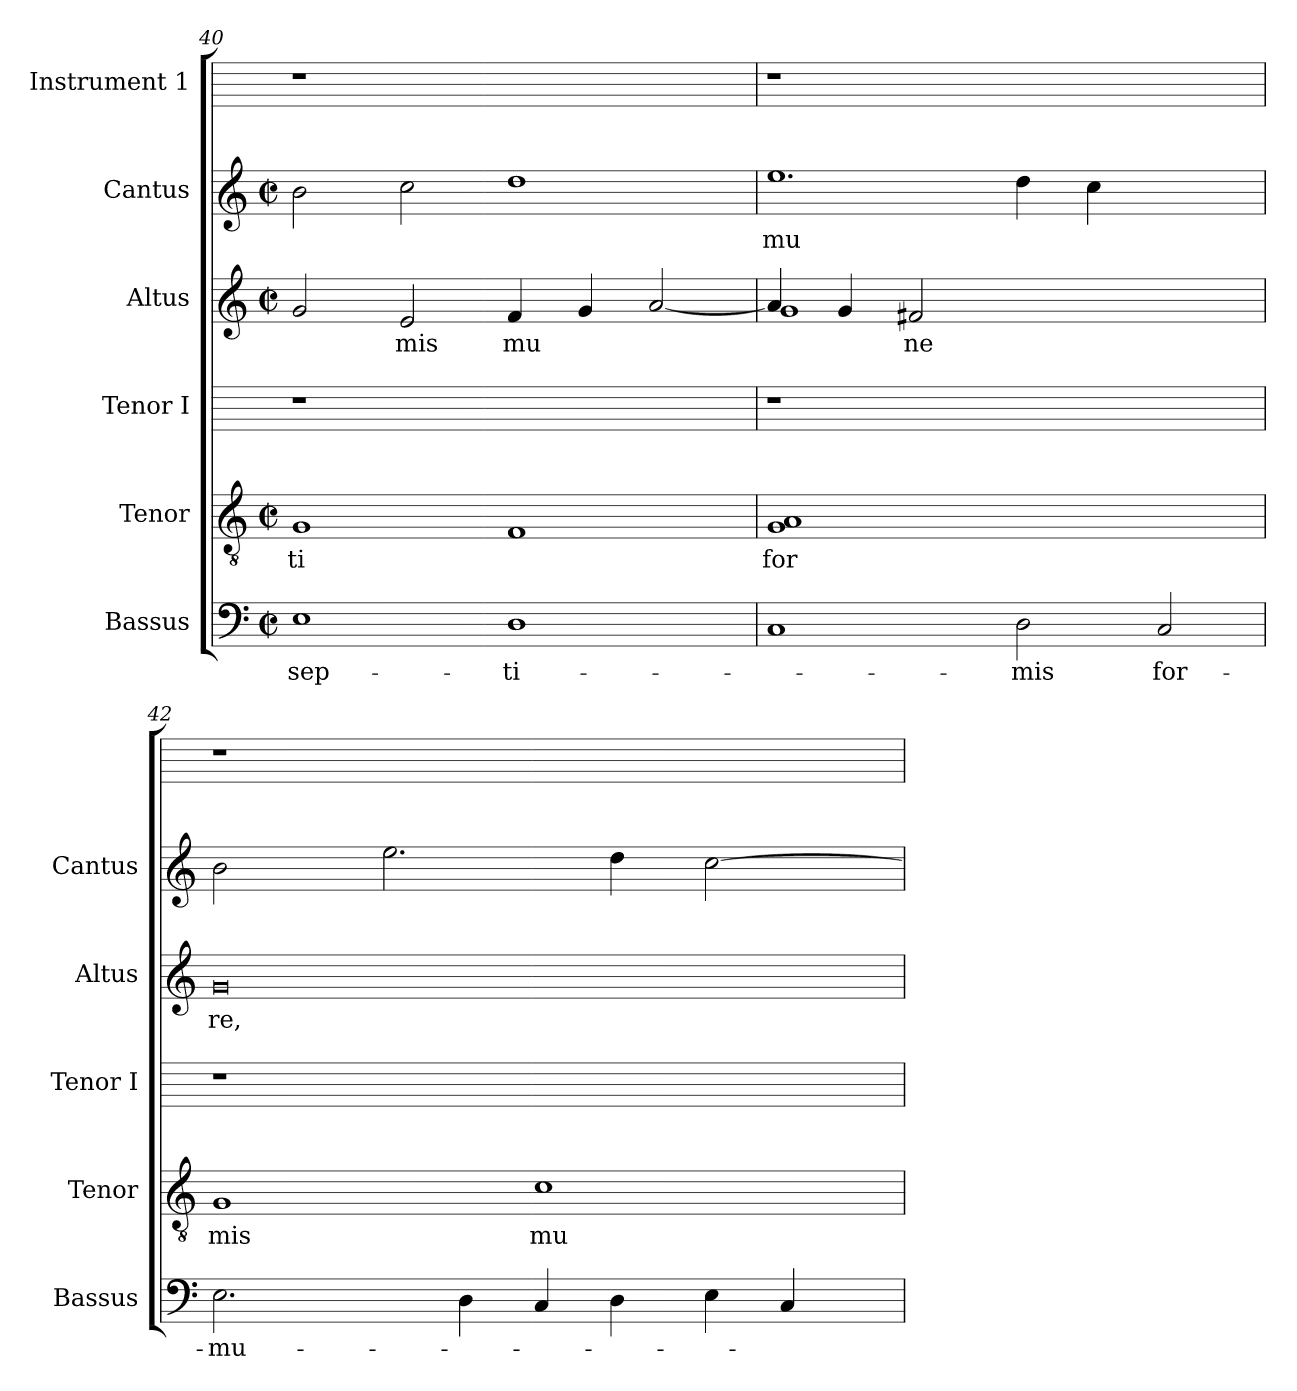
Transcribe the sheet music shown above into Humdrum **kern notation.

**kern	**text	**kern	**text	**kern	**kern	**text	**kern	**text	**kern
*part6	*part6	*part5	*part5	*part4	*part3	*part3	*part2	*part2	*part1
*staff6	*staff6	*staff5	*staff5	*staff4	*staff3	*staff3	*staff2	*staff2	*staff1
*I"Bassus	*	*I"Tenor	*	*I"Tenor I	*I"Altus	*	*I"Cantus	*	*I"Instrument 1
*I'Bassus	*	*I'Tenor	*	*I'Tenor I	*I'Altus	*	*I'Cantus	*	*
*clefF4	*	*clefGv2	*	*	*clefG2	*	*clefG2	*	*
*M2/2	*	*M2/2	*	*	*M2/2	*	*M2/2	*	*
*met(c|)	*	*met(c|)	*	*	*met(c|)	*	*met(c|)	*	*
=40	=40	=40	=40	=40	=40	=40	=40	=40	=40
!	!LO:LY:b:cj	!	!LO:LY:b:cj	!	!	!	!	!	!
1E	sep-	1G	ti	1r	2g/	.	2b\	.	1r
!	!	!	!	!	!	!LO:LY:b:cj	!	!	!
.	.	.	.	.	2e/	mis	2cc\	.	.
!	!LO:LY:b:cj	!	!	!	!	!LO:LY:b	!	!	!
1D	-ti-	1F	.	1ryy	4f/	mu	1dd	.	1ryy
.	.	.	.	.	4g/	.	.	.	.
.	.	.	.	.	[<2a/	.	.	.	.
=41	=41	=41	=41	=41	=41	=41	=41	=41	=41
!	!	!	!LO:LY:b:cj	!	!	!	!LO:N:vis=1.	!LO:LY:b:cj	!
*	*	*	*	*	*^	*	*	*	*
1C	.	1G 1A	for	1r	4a/]	1g	.	1ee	mu	1r
.	.	.	.	.	4g/	.	.	.	.	.
!	!	!	!	!	!	!	!LO:LY:b:cj	!	!	!
.	.	.	.	.	2f#/	.	ne	.	.	.
!	!LO:LY:b:cj	!	!	!	!	!	!	!	!	!
2D\	-mis	1ryy	.	1ryy	1ryy	1ryy	.	4dd\	.	1ryy
.	.	.	.	.	.	.	.	4cc\	.	.
!	!LO:LY:b:cj	!	!	!	!	!	!	!	!	!
2C/	-for-	.	.	.	.	.	.	2ryy	.	.
*	*	*	*	*	*v	*v	*	*	*	*
!!LO:LB:g=z
=42	=42	=42	=42	=42	=42	=42	=42	=42	=42
!	!LO:LY:b	!	!LO:LY:b:cj	!	!	!LO:LY:b:cj	!	!	!
*	*	*	*	*	*	*	*^	*	*
2.E\	mu-	1G	mis	1r	0g	re,	2b\	4ryy	.	1r
.	.	.	.	.	.	.	.	32.ryy	.	.
.	.	.	.	.	.	.	.	1ryy	.	.
.	.	.	.	.	.	.	2.ee\	.	.	.
4D\	.	.	.	.	.	.	.	.	.	.
!	!	!	!LO:LY:b:cj	!	!	!	!	!	!	!
4C/	.	1c	mu-	1ryy	.	.	.	.	.	1ryy
4D\	.	.	.	.	.	.	4dd\	.	.	.
.	.	.	.	.	.	.	.	2ryy	.	.
4E\	.	.	.	.	.	.	[>2cc\	.	.	.
4C/	.	.	.	.	.	.	.	.	.	.
.	.	.	.	.	.	.	.	8ryy	.	.
.	.	.	.	.	.	.	.	16ryy	.	.
.	.	.	.	.	.	.	.	64ryy	.	.
*	*	*	*	*	*	*	*v	*v	*	*
=	=	=	=	=	=	=	=	=	=
*-	*-	*-	*-	*-	*-	*-	*-	*-	*-
